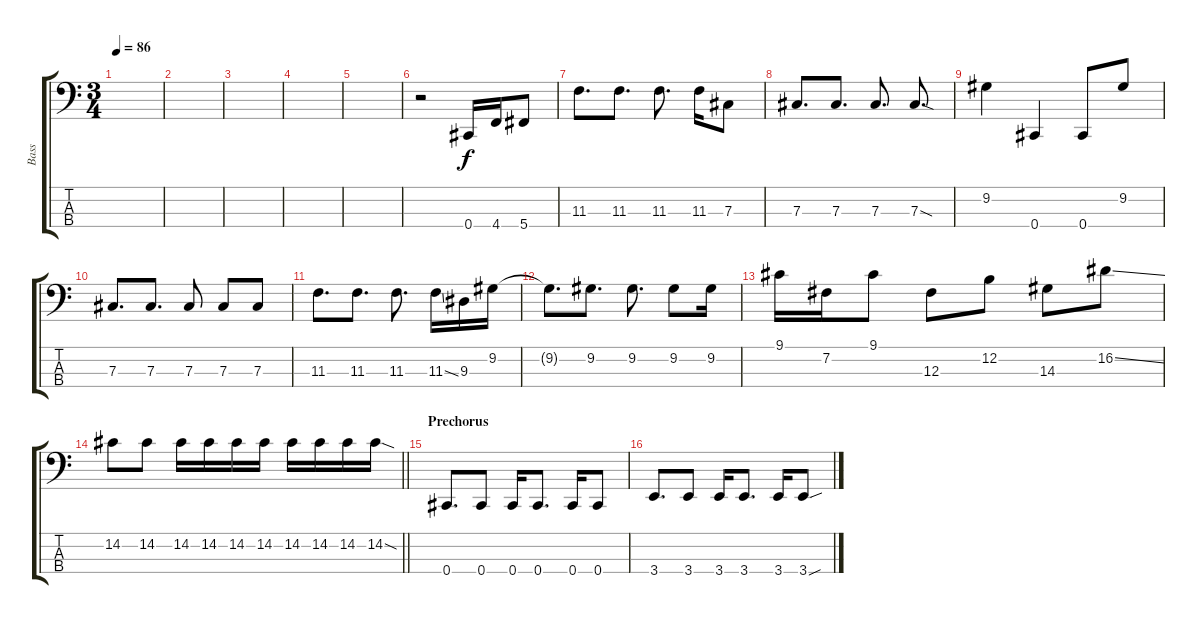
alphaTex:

\track ("Bass" "Bass") {instrument electricbasspick}
\staff {score tabs}
\tuning (E2 B1 Gb1 Db1) {hide}
\ts (3 4)
\tempo 86
\clef f4
\ks c
|
|
|
|
|
r.2 0.4.16 4.4.16 5.4.8 |
11.3.8{d} 11.3.8{d} 11.3.8{d} 11.3.16 7.3.8 |
7.3.8{d} 7.3.8{d} 7.3.8{d} 7.3{sod}.8{d} |
9.2.4 0.4.4 0.4.8 9.2.8 |
7.3.8{d} 7.3.8{d} 7.3.8 7.3.8 7.3.8 |
11.3.8{d} 11.3.8{d} 11.3.8{d} 11.3{ss}.16 9.3.16 9.2.16 |
9.2{t}.8{d} 9.2.8{d} 9.2.8{d} 9.2.8 9.2.16 |
9.1.16 7.2.16 9.1.8 12.3.8 12.2.8 14.3.8 16.2{ss}.8 |
\barLineRight lightlight
14.2.8 14.2.8 14.2.16 14.2.16 14.2.16 14.2.16 14.2.16 14.2.16 14.2.16 14.2{sod}.16 |
\section ("" "Prechorus")
0.4.8{d} 0.4.8 0.4.16 0.4.8{d} 0.4.16 0.4.8 |
3.4.8{d} 3.4.8 3.4.16 3.4.8{d} 3.4.16 3.4{sou}.8
